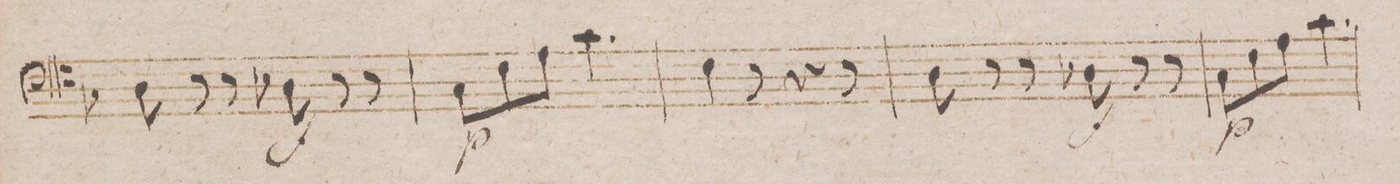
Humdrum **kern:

**kern	**dynam
*I"Violoncello et Baſso.	*
*clefF4	*
*k[b-]	*
*M6/8	*
8D\	.
8r	.
8r	.
8D-X\	f
8r	.
8r	.
=95	=95
8C\L	p
8F\	.
8A\J	.
4.c\	.
=96	=96
4F\	.
8r	.
4r	.
8r	.
=97	=97
8D\	.
8r	.
8r	.
8D-X\	f
8r	.
8r	.
=98	=98
8C\L	p
8F\	.
8A\J	.
4.c\	.
=99	=99
*-	*-
